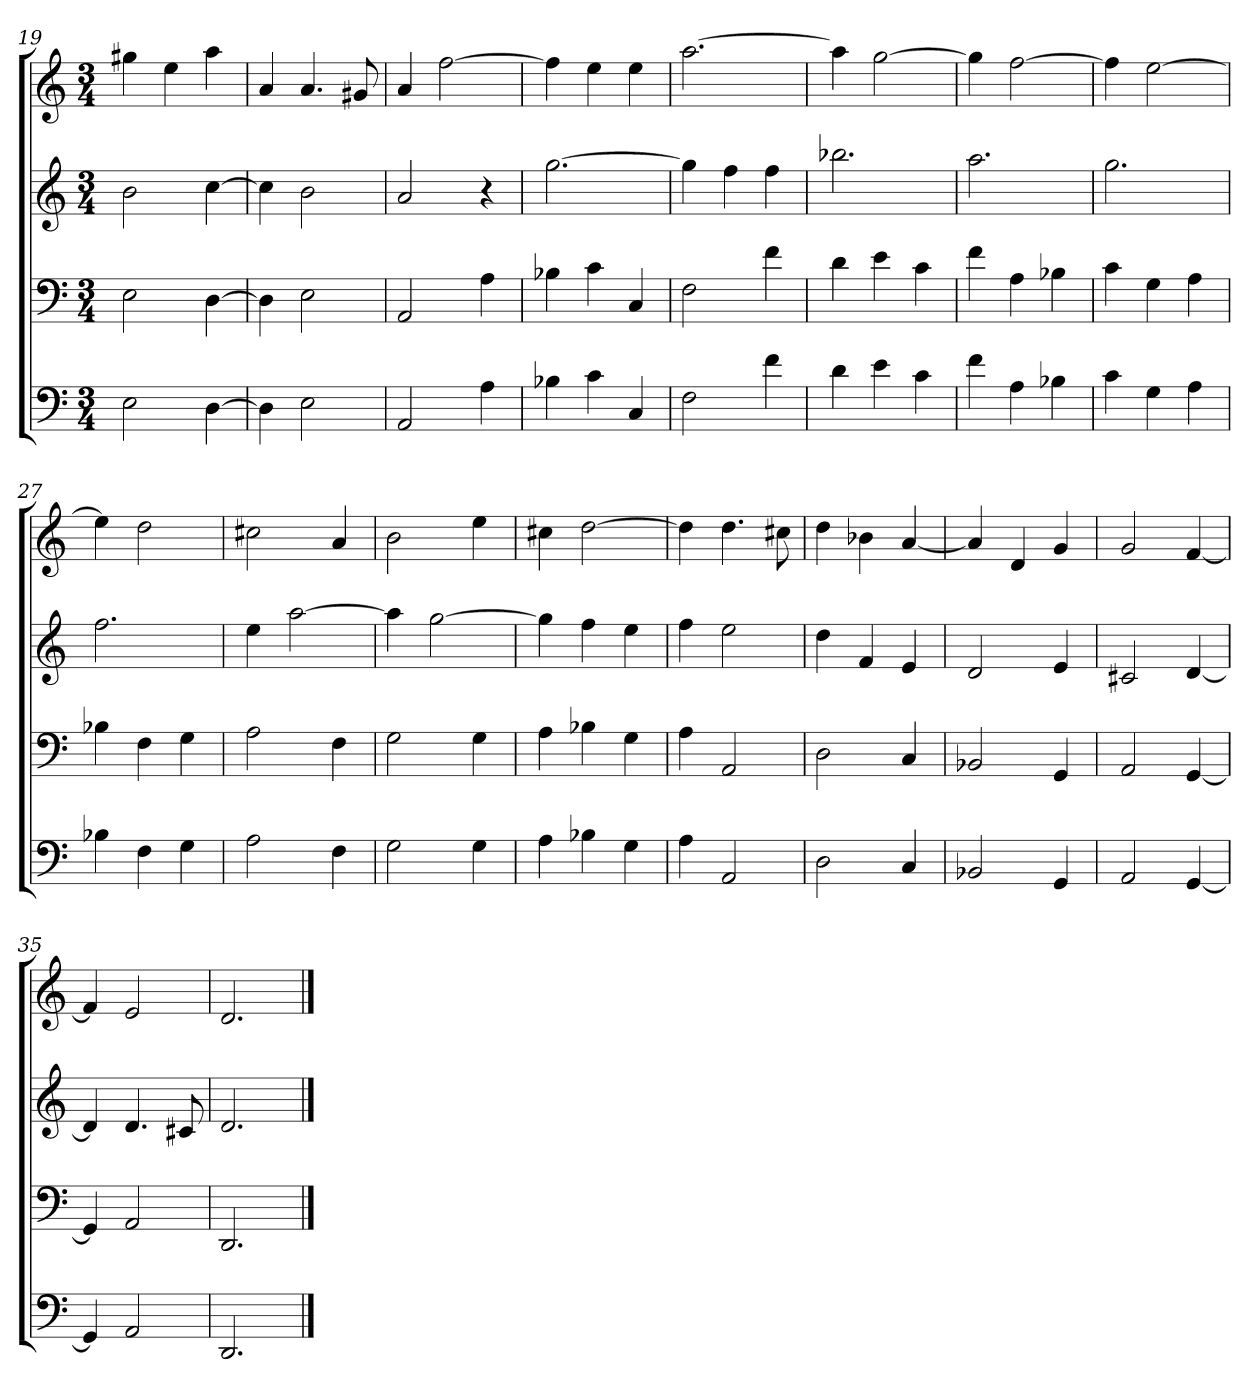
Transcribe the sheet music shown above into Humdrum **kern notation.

**kern	**kern	**kern	**kern
*part4	*part3	*part2	*part1
*staff4	*staff3	*staff2	*staff1
*k[]	*k[]	*k[]	*k[]
*a:	*a:	*a:	*a:
*M3/4	*M3/4	*M3/4	*M3/4
=19	=19	=19	=19
2E	2E	2b	4gg#X
.	.	.	4ee
[4D	[4D	[4cc	4aa
=20	=20	=20	=20
4D]	4D]	4cc]	4a
2E	2E	2b	4.a
.	.	.	8g#X
=21	=21	=21	=21
2AA	2AA	2a	4a
.	.	.	[2ff
4A	4A	4r	.
=22	=22	=22	=22
4B-X	4B-X	[2.gg	4ff]
4c	4c	.	4ee
4C	4C	.	4ee
=23	=23	=23	=23
2F	2F	4gg]	[2.aa
.	.	4ff	.
4f	4f	4ff	.
=24	=24	=24	=24
4d	4d	2.bb-X	4aa]
4e	4e	.	[2gg
4c	4c	.	.
=25	=25	=25	=25
4f	4f	2.aa	4gg]
4A	4A	.	[2ff
4B-X	4B-X	.	.
=26	=26	=26	=26
4c	4c	2.gg	4ff]
4G	4G	.	[2ee
4A	4A	.	.
=27	=27	=27	=27
4B-X	4B-X	2.ff	4ee]
4F	4F	.	2dd
4G	4G	.	.
=28	=28	=28	=28
2A	2A	4ee	2cc#X
.	.	[2aa	.
4F	4F	.	4a
=29	=29	=29	=29
2G	2G	4aa]	2b
.	.	[2gg	.
4G	4G	.	4ee
=30	=30	=30	=30
4A	4A	4gg]	4cc#X
4B-X	4B-X	4ff	[2dd
4G	4G	4ee	.
=31	=31	=31	=31
4A	4A	4ff	4dd]
2AA	2AA	2ee	4.dd
.	.	.	8cc#X
=32	=32	=32	=32
2D	2D	4dd	4dd
.	.	4f	4b-X
4C	4C	4e	[4a
=33	=33	=33	=33
2BB-X	2BB-X	2d	4a]
.	.	.	4d
4GG	4GG	4e	4g
=34	=34	=34	=34
2AA	2AA	2c#X	2g
[4GG	[4GG	[4d	[4f
=35	=35	=35	=35
4GG]	4GG]	4d]	4f]
2AA	2AA	4.d	2e
.	.	8c#X	.
=36	=36	=36	=36
2.DD	2.DD	2.d	2.d
==	==	==	==
*-	*-	*-	*-
